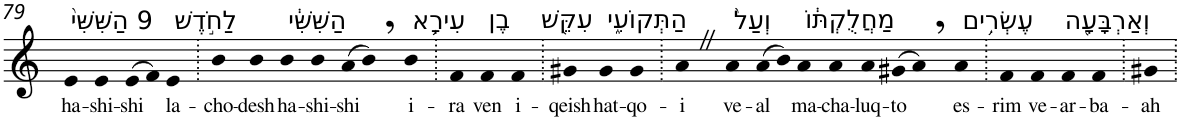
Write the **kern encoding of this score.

**kern	**text
*part1	*part1
*staff1	*staff1
*I"Piano	*
*I'Pno	*
!!LO:PB:g=z
*clefG2	*
*k[]	*
=79	=79
!LO:TX:a:t=9 הַשִּׁשִּׁי֙	!
!	!LO:LY:b
4e	ha-
!	!LO:LY:b
4e	-shi-
!	!LO:LY:b
(>8e	-shi
8f)	.
!LO:TX:a:t=לַחֹ֣דֶשׁ	!
!	!LO:LY:b
4e	la-
=80.	=80.
!	!LO:LY:b
4b	-cho-
!	!LO:LY:b
4b	-desh
!LO:TX:a:t=הַשִּׁשִּׁ֔י	!
!	!LO:LY:b
4b	ha-
!	!LO:LY:b
4b	-shi-
!	!LO:LY:b
(>8a	-shi
8b,)	.
!LO:TX:a:t=עִירָ֥א	!
!	!LO:LY:b
4b	i-
=81.	=81.
!	!LO:LY:b
4f	-ra
!LO:TX:a:t=בֶן	!
!	!LO:LY:b
4f	ven
!LO:TX:a:t=עִקֵּ֖שׁ	!
!	!LO:LY:b
4f	i-
=82.	=82.
!	!LO:LY:b
4g#X	-qeish
!LO:TX:a:t=הַתְּקוֹעִ֑י	!
!	!LO:LY:b
4g#	hat-
!	!LO:LY:b
4g#	-qo-
=83.	=83.
!	!LO:LY:b
4aZ	-i
!LO:TX:a:t=וְעַל֙	!
!	!LO:LY:b
4a	ve-
!	!LO:LY:b
(>8a	-al
8b)	.
!LO:TX:a:t=מַחֲלֻקְתּ֔וֹ	!
!	!LO:LY:b
4a	ma-
!	!LO:LY:b
4a	-cha-
!	!LO:LY:b
4a	-luq-
!	!LO:LY:b
(>8g#X	-to
8a,)	.
!LO:TX:a:t=עֶשְׂרִ֥ים	!
!	!LO:LY:b
4a	es-
=84.	=84.
!	!LO:LY:b
4f	-rim
!LO:TX:a:t=וְאַרְבָּעָ֖ה	!
!	!LO:LY:b
4f	ve-
!	!LO:LY:b
4f	-ar-
!	!LO:LY:b
4f	-ba-
=85.	=85.
!	!LO:LY:b
4g#X	-ah
=.	=.
*-	*-
